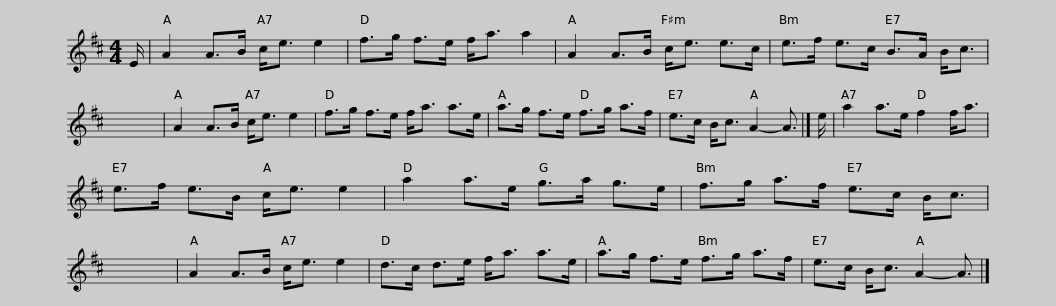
X:1
L:1/8
M:4/4
I:linebreak $
K:D
V:1 treble
V:1
 E/ | A2 A>B c<e e2 | f>g f>e f<a a2 | A2 A>B c<e e>c | e>f e>c B>A B<c | %5
 x8 |$ A2 A>B c<e e2 | f>g f>e f<a a>e | a>g f>e f>g a>f | e>c B<c A2- A3/2 |] %10
 e/ | a2 a>e f2 f<a |$ e>f e>B c<e e2 | a2 a>e g>a g>e | f>g a>f e>c B<c | %15
 x8 | A2 A>B c<e e2 |$ d>c d>e f<a a>e | a>g f>e f>g a>f | e>c B<c A2- A3/2 |] %20
